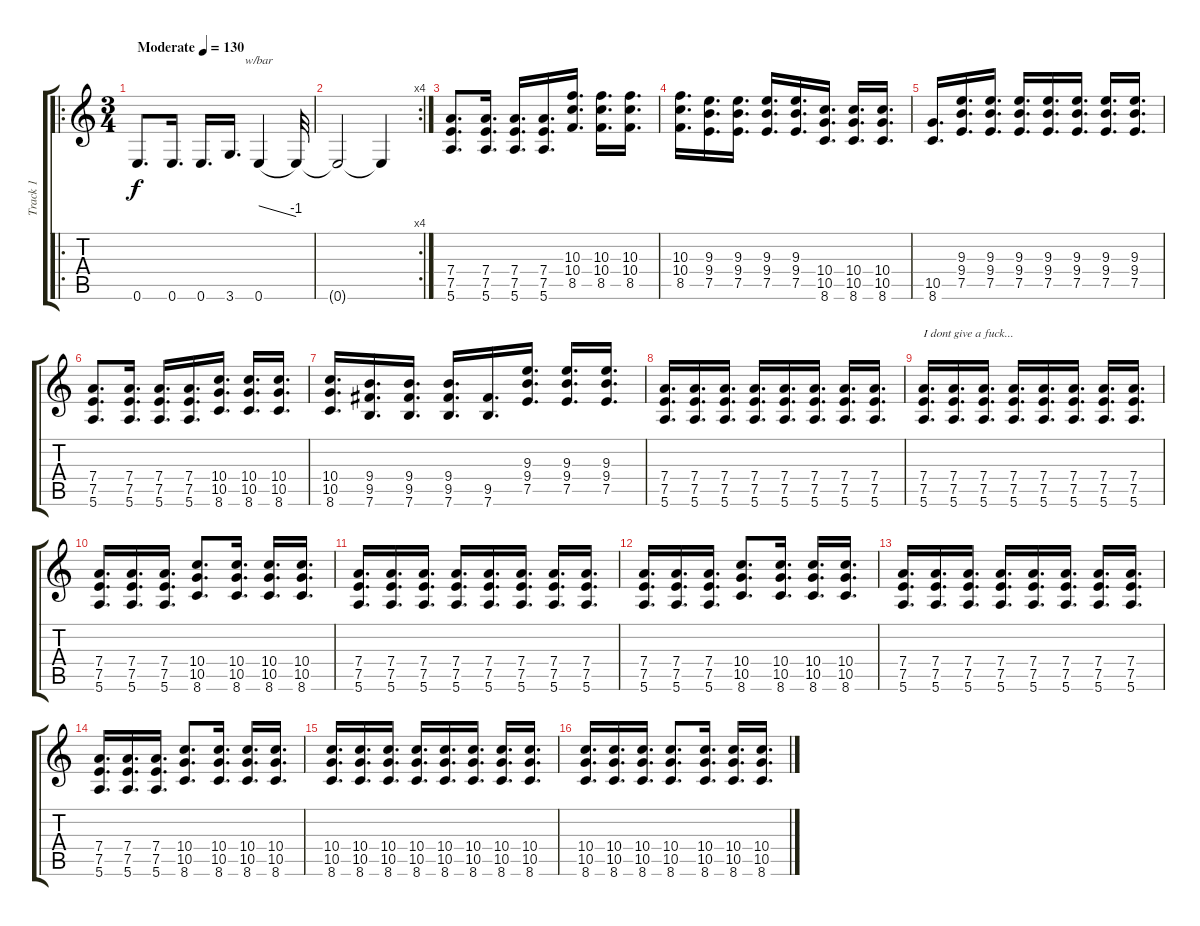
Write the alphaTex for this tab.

\track ("Track 1" "Track 1") {instrument distortionguitar}
\staff {score tabs}
\tuning (E4 B3 G3 D3 A2 E2) {hide}
\ro
\ts (3 4)
\tempo (130 "Moderate")
\clef g2
\ks c
0.6.8{d dy f instrument distortionguitar} 0.6.16{d} 0.6.16{d} 3.6.16{d} 0.6.4{tbe (dive default 0 0 60 -4)} 0.6{t}.32 |
\rc 4
0.6{t}.2 0.6{t}.4 |
(7.4 7.5 5.6).8{d} (7.4 7.5 5.6).16{d} (7.4 7.5 5.6).16{d} (7.4 7.5 5.6).16{d} (10.3 10.4 8.5).16{d} (10.3 10.4 8.5).16{d} (10.3 10.4 8.5).16{d} |
(10.3 10.4 8.5).16{d} (9.3 9.4 7.5).16{d} (9.3 9.4 7.5).16{d} (9.3 9.4 7.5).16{d} (9.3 9.4 7.5).16{d} (10.4 10.5 8.6).16{d} (10.4 10.5 8.6).16{d} (10.4 10.5 8.6).16{d} |
(10.5 8.6).16{d} (9.3 9.4 7.5).16{d} (9.3 9.4 7.5).16{d} (9.3 9.4 7.5).16{d} (9.3 9.4 7.5).16{d} (9.3 9.4 7.5).16{d} (9.3 9.4 7.5).16{d} (9.3 9.4 7.5).16{d} |
(7.4 7.5 5.6).8{d} (7.4 7.5 5.6).16{d} (7.4 7.5 5.6).16{d} (7.4 7.5 5.6).16{d} (10.4 10.5 8.6).16{d} (10.4 10.5 8.6).16{d} (10.4 10.5 8.6).16{d} |
(10.4 10.5 8.6).16{d} (9.4 9.5 7.6).16{d} (9.4 9.5 7.6).16{d} (9.4 9.5 7.6).16{d} (9.5 7.6).16{d} (9.3 9.4 7.5).16{d} (9.3 9.4 7.5).16{d} (9.3 9.4 7.5).16{d} |
(7.4 7.5 5.6).16{d} (7.4 7.5 5.6).16{d} (7.4 7.5 5.6).16{d} (7.4 7.5 5.6).16{d} (7.4 7.5 5.6).16{d} (7.4 7.5 5.6).16{d} (7.4 7.5 5.6).16{d} (7.4 7.5 5.6).16{d} |
(7.4 7.5 5.6).16{d txt "I dont give a fuck..."} (7.4 7.5 5.6).16{d} (7.4 7.5 5.6).16{d} (7.4 7.5 5.6).16{d} (7.4 7.5 5.6).16{d} (7.4 7.5 5.6).16{d} (7.4 7.5 5.6).16{d} (7.4 7.5 5.6).16{d} |
(7.4 7.5 5.6).16{d} (7.4 7.5 5.6).16{d} (7.4 7.5 5.6).16{d} (10.4 10.5 8.6).8{d} (10.4 10.5 8.6).16{d} (10.4 10.5 8.6).16{d} (10.4 10.5 8.6).16{d} |
(7.4 7.5 5.6).16{d} (7.4 7.5 5.6).16{d} (7.4 7.5 5.6).16{d} (7.4 7.5 5.6).16{d} (7.4 7.5 5.6).16{d} (7.4 7.5 5.6).16{d} (7.4 7.5 5.6).16{d} (7.4 7.5 5.6).16{d} |
(7.4 7.5 5.6).16{d} (7.4 7.5 5.6).16{d} (7.4 7.5 5.6).16{d} (10.4 10.5 8.6).8{d} (10.4 10.5 8.6).16{d} (10.4 10.5 8.6).16{d} (10.4 10.5 8.6).16{d} |
(7.4 7.5 5.6).16{d} (7.4 7.5 5.6).16{d} (7.4 7.5 5.6).16{d} (7.4 7.5 5.6).16{d} (7.4 7.5 5.6).16{d} (7.4 7.5 5.6).16{d} (7.4 7.5 5.6).16{d} (7.4 7.5 5.6).16{d} |
(7.4 7.5 5.6).16{d} (7.4 7.5 5.6).16{d} (7.4 7.5 5.6).16{d} (10.4 10.5 8.6).8{d} (10.4 10.5 8.6).16{d} (10.4 10.5 8.6).16{d} (10.4 10.5 8.6).16{d} |
(10.4 10.5 8.6).16{d} (10.4 10.5 8.6).16{d} (10.4 10.5 8.6).16{d} (10.4 10.5 8.6).16{d} (10.4 10.5 8.6).16{d} (10.4 10.5 8.6).16{d} (10.4 10.5 8.6).16{d} (10.4 10.5 8.6).16{d} |
(10.4 10.5 8.6).16{d} (10.4 10.5 8.6).16{d} (10.4 10.5 8.6).16{d} (10.4 10.5 8.6).8{d} (10.4 10.5 8.6).16{d} (10.4 10.5 8.6).16{d} (10.4 10.5 8.6).16{d}
